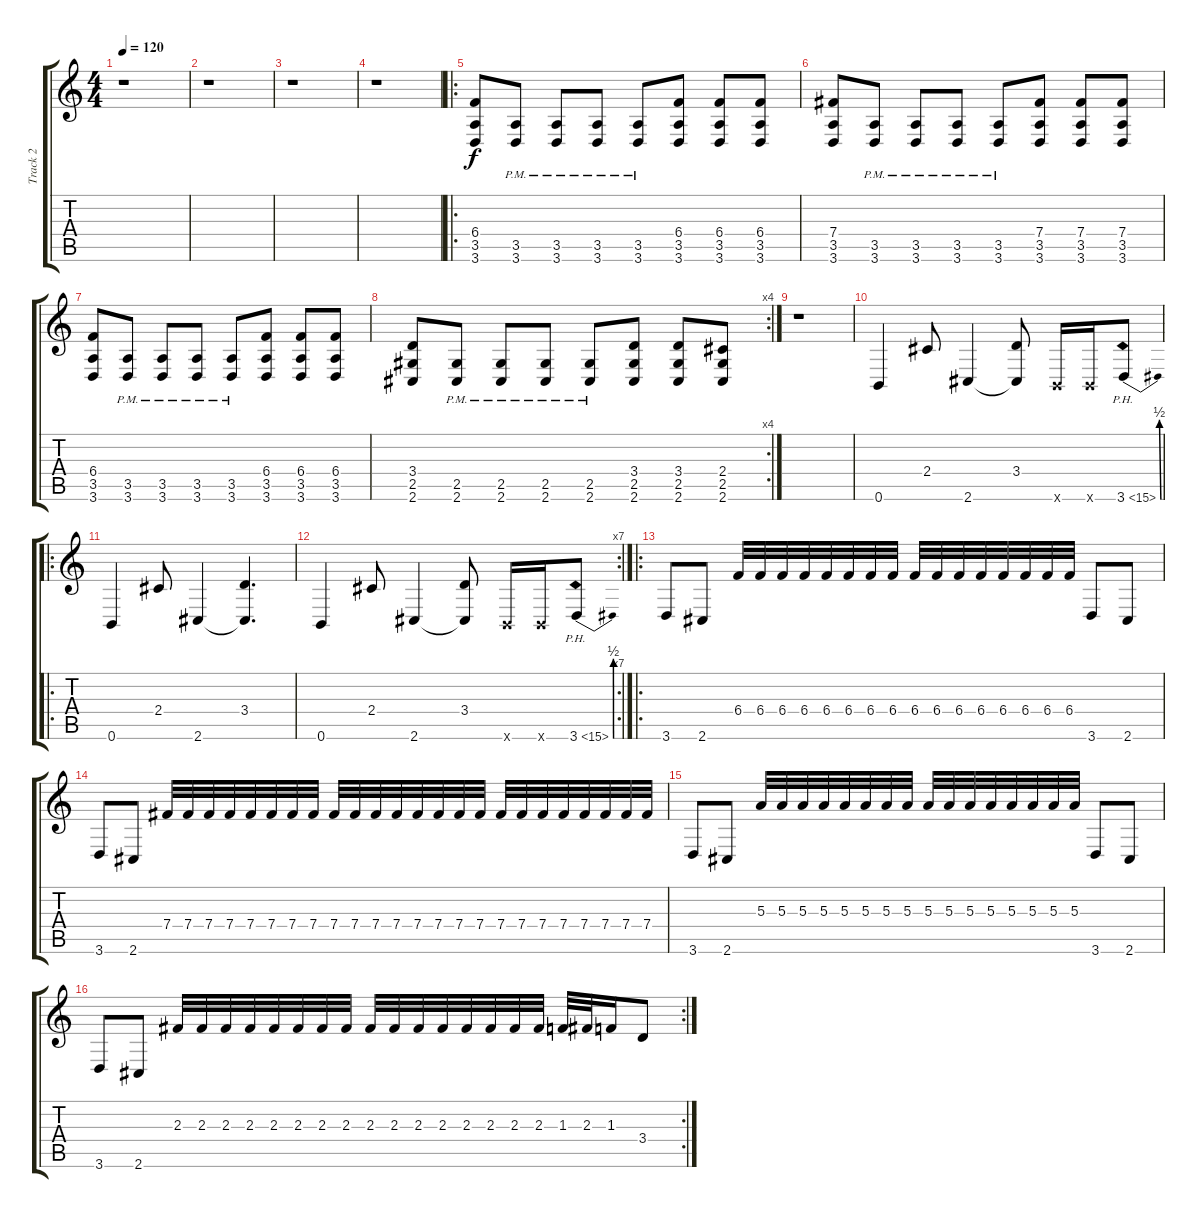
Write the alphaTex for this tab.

\track ("Track 2" "Track 2") {instrument distortionguitar}
\staff {score tabs}
\tuning (Db4 Ab3 E3 B2 Gb2 B1) {hide}
\ts (4 4)
\tempo 120
\clef g2
\ks c
r.1{dy f} |
r.1 |
r.1 |
r.1 |
\ro
(6.4 3.5 3.6).8 (3.5{pm} 3.6{pm}).8 (3.5{pm} 3.6{pm}).8 (3.5{pm} 3.6{pm}).8 (3.5{pm} 3.6{pm}).8 (6.4 3.5 3.6).8 (6.4 3.5 3.6).8 (6.4 3.5 3.6).8 |
(7.4 3.5 3.6).8 (3.5{pm} 3.6{pm}).8 (3.5{pm} 3.6{pm}).8 (3.5{pm} 3.6{pm}).8 (3.5{pm} 3.6{pm}).8 (7.4 3.5 3.6).8 (7.4 3.5 3.6).8 (7.4 3.5 3.6).8 |
(6.4 3.5 3.6).8 (3.5{pm} 3.6{pm}).8 (3.5{pm} 3.6{pm}).8 (3.5{pm} 3.6{pm}).8 (3.5{pm} 3.6{pm}).8 (6.4 3.5 3.6).8 (6.4 3.5 3.6).8 (6.4 3.5 3.6).8 |
\rc 4
(3.4 2.5 2.6).8 (2.5{pm} 2.6).8 (2.5{pm} 2.6{pm}).8 (2.5{pm} 2.6{pm}).8 (2.5{pm} 2.6{pm}).8 (3.4 2.5 2.6).8 (3.4 2.5 2.6).8 (2.4 2.5 2.6).8 |
r.1 |
0.6.4 2.4.8 2.6.4 (3.4 2.6{t}).8 0.6{x}.16 0.6{x}.16 3.6{be (bend 0 0 60 2) ph 12}.8 |
\ro
0.6.4 2.4.8 2.6.4 (3.4 2.6{t}).4{d} |
\rc 7
0.6.4 2.4.8 2.6.4 (3.4 2.6{t}).8 0.6{x}.16 0.6{x}.16 3.6{be (bend 0 0 60 2) ph 12}.8 |
\ro
3.6.8 2.6.8 6.4.32 6.4.32 6.4.32 6.4.32 6.4.32 6.4.32 6.4.32 6.4.32 6.4.32 6.4.32 6.4.32 6.4.32 6.4.32 6.4.32 6.4.32 6.4.32 3.6.8 2.6.8 |
3.6.8 2.6.8 7.4.32 7.4.32 7.4.32 7.4.32 7.4.32 7.4.32 7.4.32 7.4.32 7.4.32 7.4.32 7.4.32 7.4.32 7.4.32 7.4.32 7.4.32 7.4.32 7.4.32 7.4.32 7.4.32 7.4.32 7.4.32 7.4.32 7.4.32 7.4.32 |
3.6.8 2.6.8 5.3.32 5.3.32 5.3.32 5.3.32 5.3.32 5.3.32 5.3.32 5.3.32 5.3.32 5.3.32 5.3.32 5.3.32 5.3.32 5.3.32 5.3.32 5.3.32 3.6.8 2.6.8 |
\rc 2
3.6.8 2.6.8 2.3.32 2.3.32 2.3.32 2.3.32 2.3.32 2.3.32 2.3.32 2.3.32 2.3.32 2.3.32 2.3.32 2.3.32 2.3.32 2.3.32 2.3.32 2.3.32 1.3.32 2.3.32 1.3.16 3.4.8
